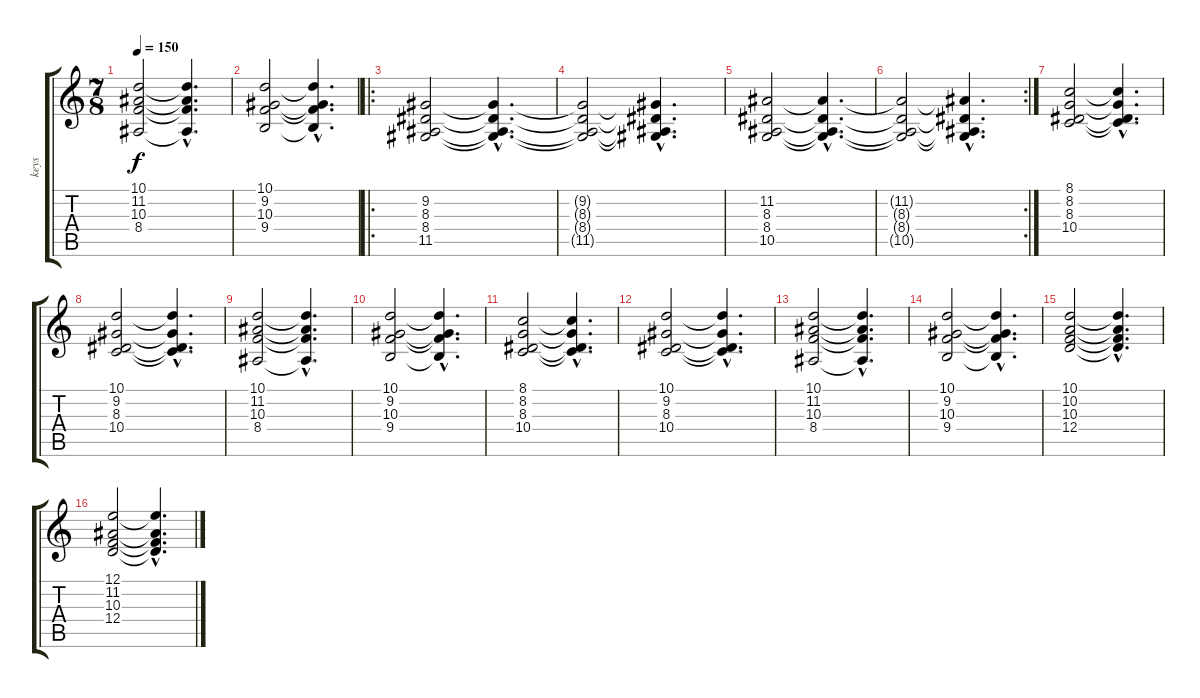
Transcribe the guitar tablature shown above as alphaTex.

\track ("keys" "keys") {instrument stringensemble1}
\staff {score tabs}
\tuning (E4 B3 G3 D3 A2 E2) {hide}
\ts (7 8)
\tempo 150
\clef g2
\ks c
(10.1 11.2 10.3 8.4).2{dy f} (10.1{hac t} 11.2{hac t} 10.3{hac t} 8.4{hac t}).4{d} |
(10.1 9.2 10.3 9.4).2 (10.1{hac t} 9.2{hac t} 10.3{hac t} 9.4{hac t}).4{d} |
\ro
(9.2 8.3 8.4 11.5).2 (9.2{hac t} 8.3{hac t} 8.4{hac t} 11.5{hac t}).4{d} |
(9.2{t} 8.3{t} 8.4{t} 11.5{t}).2 (9.2{hac t} 8.3{hac t} 8.4{hac t} 11.5{hac t}).4{d} |
(11.2 8.3 8.4 10.5).2 (11.2{hac t} 8.3{hac t} 8.4{hac t} 10.5{hac t}).4{d} |
\rc 2
(11.2{t} 8.3{t} 8.4{t} 10.5{t}).2 (11.2{hac t} 8.3{hac t} 8.4{hac t} 10.5{hac t}).4{d} |
(8.1 8.2 8.3 10.4).2{instrument stringensemble2} (8.1{hac t} 8.2{hac t} 8.3{hac t} 10.4{hac t}).4{d} |
(10.1 9.2 8.3 10.4).2 (10.1{hac t} 9.2{hac t} 8.3{hac t} 10.4{hac t}).4{d} |
(10.1 11.2 10.3 8.4).2 (10.1{hac t} 11.2{hac t} 10.3{hac t} 8.4{hac t}).4{d} |
(10.1 9.2 10.3 9.4).2 (10.1{hac t} 9.2{hac t} 10.3{hac t} 9.4{hac t}).4{d} |
(8.1 8.2 8.3 10.4).2 (8.1{hac t} 8.2{hac t} 8.3{hac t} 10.4{hac t}).4{d} |
(10.1 9.2 8.3 10.4).2 (10.1{hac t} 9.2{hac t} 8.3{hac t} 10.4{hac t}).4{d} |
(10.1 11.2 10.3 8.4).2 (10.1{hac t} 11.2{hac t} 10.3{hac t} 8.4{hac t}).4{d} |
(10.1 9.2 10.3 9.4).2 (10.1{hac t} 9.2{hac t} 10.3{hac t} 9.4{hac t}).4{d} |
(10.1 10.2 10.3 12.4).2 (10.1{hac t} 10.2{hac t} 10.3{hac t} 12.4{hac t}).4{d} |
(12.1 11.2 10.3 12.4).2 (12.1{hac t} 11.2{hac t} 10.3{hac t} 12.4{hac t}).4{d}
